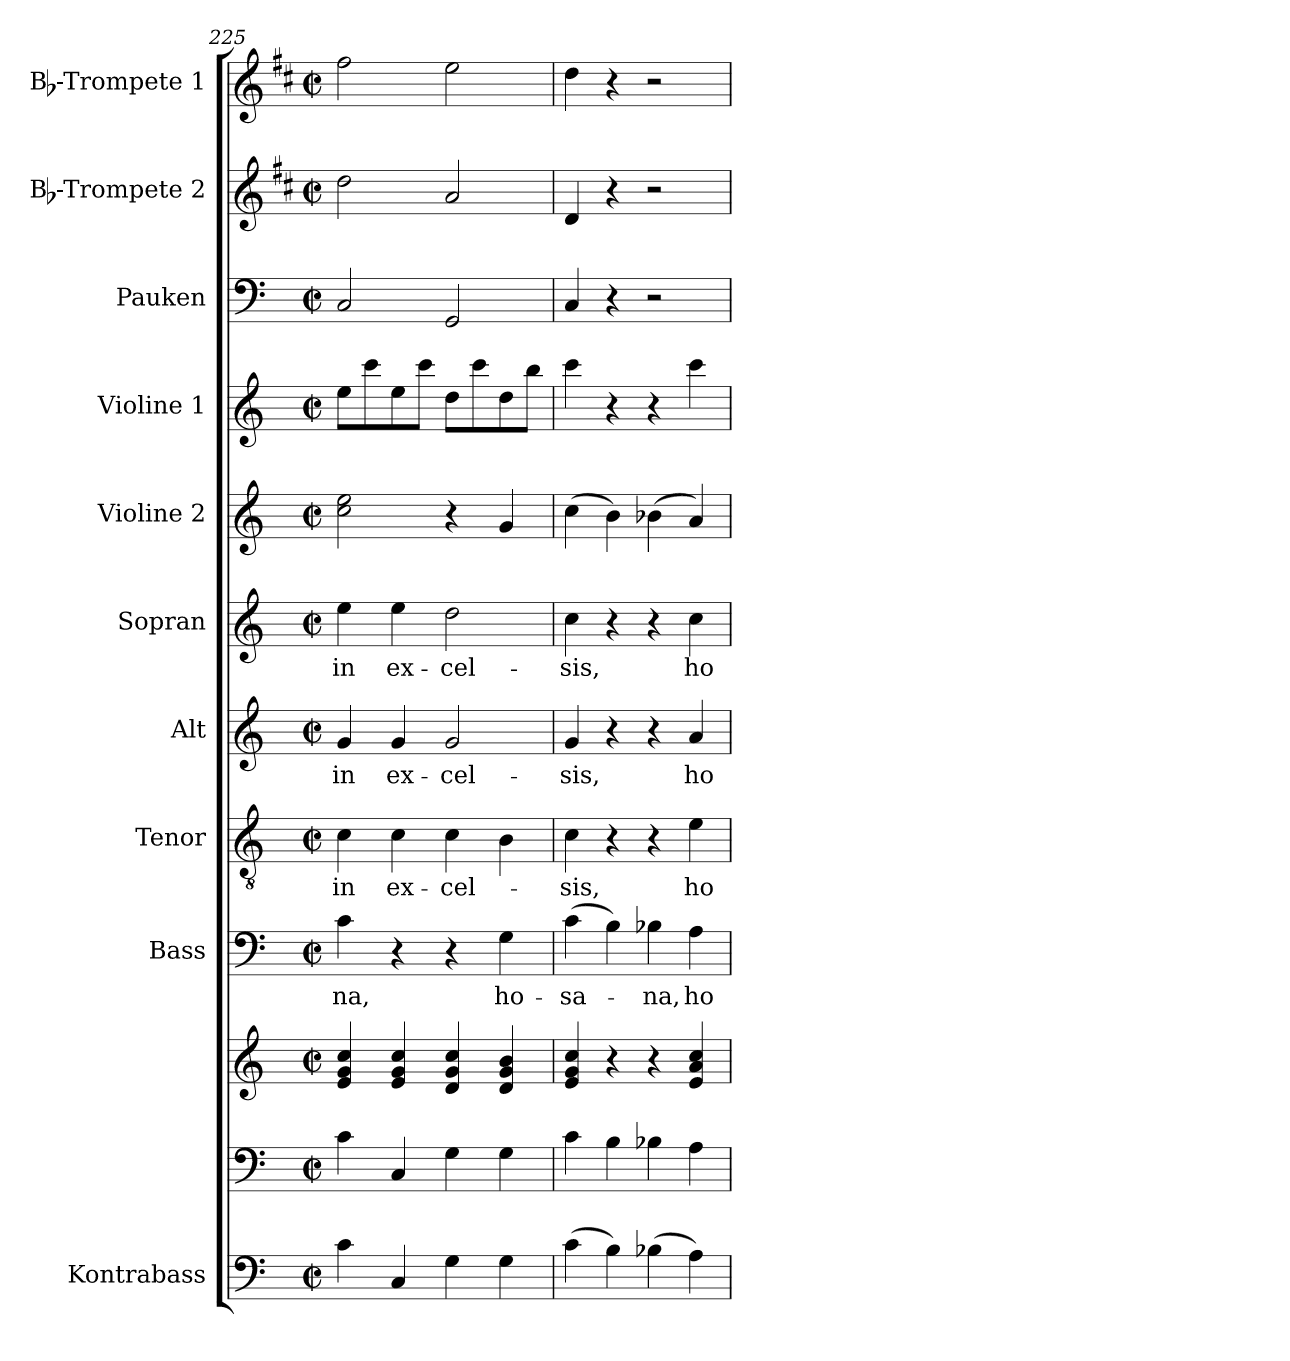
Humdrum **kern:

**kern	**kern	**kern	**kern	**text	**kern	**text	**kern	**text	**kern	**text	**kern	**kern	**kern	**kern	**kern
*part11	*part10	*part10	*part9	*part9	*part8	*part8	*part7	*part7	*part6	*part6	*part5	*part4	*part3	*part2	*part1
*staff12	*staff11	*staff10	*staff9	*staff9	*staff8	*staff8	*staff7	*staff7	*staff6	*staff6	*staff5	*staff4	*staff3	*staff2	*staff1
*I"Kontrabass	*	*	*I"Bass	*	*I"Tenor	*	*I"Alt	*	*I"Sopran	*	*I"Violine 2	*I"Violine 1	*I"Pauken	*I"Bb-Trompete 2	*I"Bb-Trompete 1
*I'Kb.	*	*	*I'B.	*	*I'T.	*	*I'A.	*	*I'S.	*	*I'Vl. 2	*I'Vl. 1	*I'Pk.	*I'Bb Trp. 2	*I'Bb Trp. 1
*clefF4	*clefF4	*clefG2	*clefF4	*	*clefGv2	*	*clefG2	*	*clefG2	*	*clefG2	*clefG2	*clefF4	*clefG2	*clefG2
*ITrd7c12	*	*	*	*	*	*	*	*	*	*	*	*	*	*ITrd1c2	*ITrd1c2
*k[]	*k[]	*k[]	*k[]	*	*k[]	*	*k[]	*	*k[]	*	*k[]	*k[]	*k[]	*k[]	*k[]
*C:	*C:	*C:	*C:	*	*C:	*	*C:	*	*C:	*	*C:	*C:	*C:	*C:	*C:
*M2/2	*M2/2	*M2/2	*M2/2	*	*M2/2	*	*M2/2	*	*M2/2	*	*M2/2	*M2/2	*M2/2	*M2/2	*M2/2
*met(c|)	*met(c|)	*met(c|)	*met(c|)	*	*met(c|)	*	*met(c|)	*	*met(c|)	*	*met(c|)	*met(c|)	*met(c|)	*met(c|)	*met(c|)
=225	=225	=225	=225	=225	=225	=225	=225	=225	=225	=225	=225	=225	=225	=225	=225
!	!	!	!	!LO:LY:b	!	!LO:LY:b	!	!LO:LY:b	!	!LO:LY:b	!	!	!	!	!
4C\	4c\	4e/ 4g/ 4cc/	4c\	-na,	4c\	in	4g/	in	4ee\	in	2cc\ 2ee\	8ee\L	2C/	2cc\	2ee\
.	.	.	.	.	.	.	.	.	.	.	.	8ccc\	.	.	.
!	!	!	!	!	!	!LO:LY:b	!	!LO:LY:b	!	!LO:LY:b	!	!	!	!	!
4CC/	4C/	4e/ 4g/ 4cc/	4r	.	4c\	ex-	4g/	ex-	4ee\	ex-	.	8ee\	.	.	.
.	.	.	.	.	.	.	.	.	.	.	.	8ccc\J	.	.	.
!	!	!	!	!	!	!LO:LY:b	!	!LO:LY:b	!	!LO:LY:b	!	!	!	!	!
4GG\	4G\	4d/ 4g/ 4cc/	4r	.	4c\	-cel-	2g/	-cel-	2dd\	-cel-	4r	8dd\L	2GG/	2g/	2dd\
.	.	.	.	.	.	.	.	.	.	.	.	8ccc\	.	.	.
!	!	!	!	!LO:LY:b	!	!	!	!	!	!	!	!	!	!	!
4GG\	4G\	4d/ 4g/ 4b/	4G\	ho-	4B\	.	.	.	.	.	4g/	8dd\	.	.	.
.	.	.	.	.	.	.	.	.	.	.	.	8bb\J	.	.	.
=226	=226	=226	=226	=226	=226	=226	=226	=226	=226	=226	=226	=226	=226	=226	=226
!	!	!	!	!LO:LY:b	!	!LO:LY:b	!	!LO:LY:b	!	!LO:LY:b	!	!	!	!	!
(>4C\	4c\	4e/ 4g/ 4cc/	(>4c\	-sa-	4c\	-sis,	4g/	-sis,	4cc\	-sis,	(>4cc\	4ccc\	4C/	4c/	4cc\
4BB\)	4B\	4r	4B\)	.	4r	.	4r	.	4r	.	4b\)	4r	4r	4r	4r
!	!	!	!	!LO:LY:b	!	!	!	!	!	!	!	!	!	!	!
(>4BB-X\	4B-X\	4r	4B-X\	-na,	4r	.	4r	.	4r	.	(>4b-X\	4r	2r	2r	2r
!	!	!	!	!LO:LY:b	!	!LO:LY:b	!	!LO:LY:b	!	!LO:LY:b	!	!	!	!	!
4AA\)	4A\	4e/ 4a/ 4cc/	4A\	ho-	4e\	ho-	4a/	ho-	4cc\	ho-	4a/)	4ccc\	.	.	.
=	=	=	=	=	=	=	=	=	=	=	=	=	=	=	=
*-	*-	*-	*-	*-	*-	*-	*-	*-	*-	*-	*-	*-	*-	*-	*-
